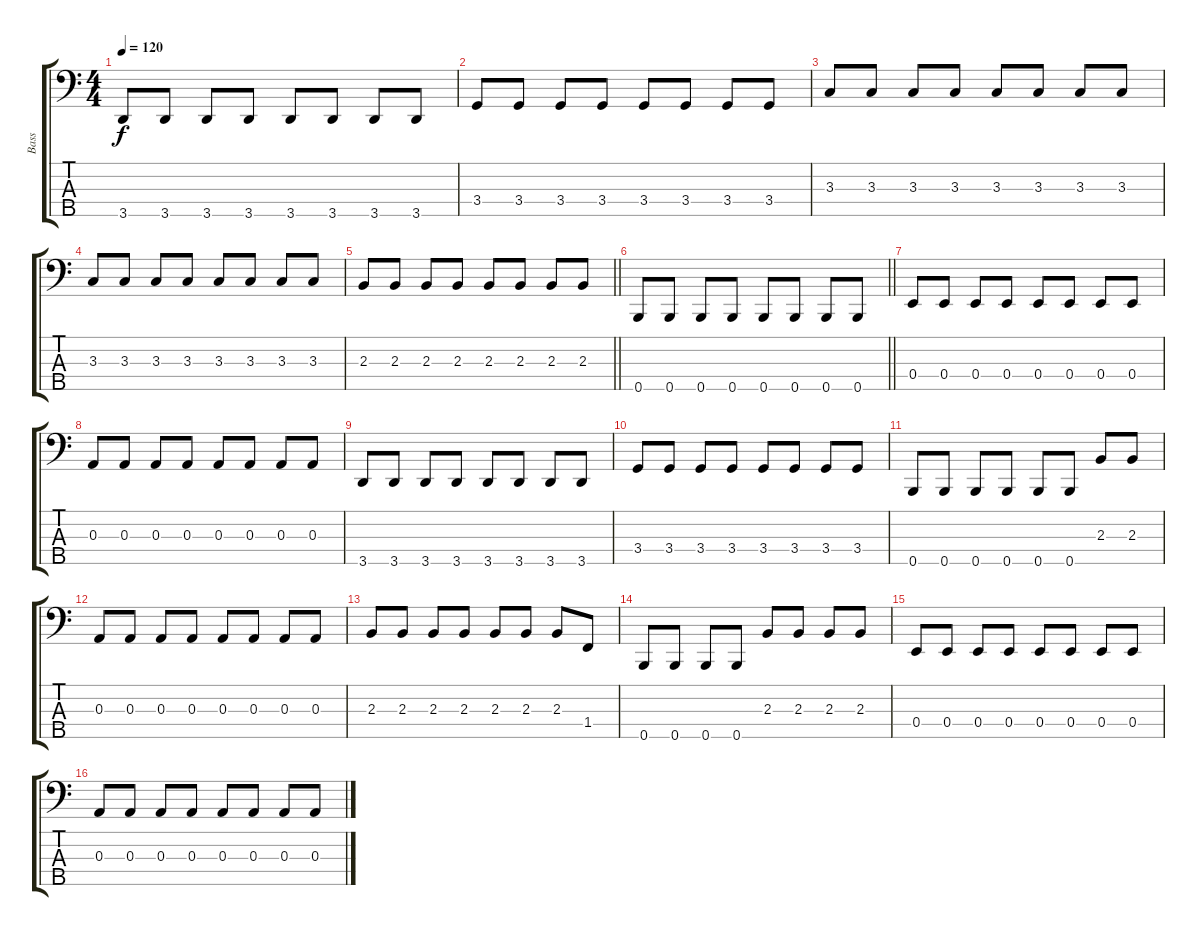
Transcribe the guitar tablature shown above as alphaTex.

\track ("Bass" "Bass") {instrument electricbassfinger}
\staff {score tabs}
\tuning (G2 D2 A1 E1 B0) {hide}
\ts (4 4)
\tempo 120
\clef f4
\ks c
3.5.8{dy f} 3.5.8 3.5.8 3.5.8 3.5.8 3.5.8 3.5.8 3.5.8 |
3.4.8 3.4.8 3.4.8 3.4.8 3.4.8 3.4.8 3.4.8 3.4.8 |
3.3.8 3.3.8 3.3.8 3.3.8 3.3.8 3.3.8 3.3.8 3.3.8 |
3.3.8 3.3.8 3.3.8 3.3.8 3.3.8 3.3.8 3.3.8 3.3.8 |
\barLineRight lightlight
2.3.8 2.3.8 2.3.8 2.3.8 2.3.8 2.3.8 2.3.8 2.3.8 |
\barLineRight lightlight
0.5.8 0.5.8 0.5.8 0.5.8 0.5.8 0.5.8 0.5.8 0.5.8 |
0.4.8 0.4.8 0.4.8 0.4.8 0.4.8 0.4.8 0.4.8 0.4.8 |
0.3.8 0.3.8 0.3.8 0.3.8 0.3.8 0.3.8 0.3.8 0.3.8 |
3.5.8 3.5.8 3.5.8 3.5.8 3.5.8 3.5.8 3.5.8 3.5.8 |
3.4.8 3.4.8 3.4.8 3.4.8 3.4.8 3.4.8 3.4.8 3.4.8 |
0.5.8 0.5.8 0.5.8 0.5.8 0.5.8 0.5.8 2.3.8 2.3.8 |
0.3.8 0.3.8 0.3.8 0.3.8 0.3.8 0.3.8 0.3.8 0.3.8 |
2.3.8 2.3.8 2.3.8 2.3.8 2.3.8 2.3.8 2.3.8 1.4.8 |
0.5.8 0.5.8 0.5.8 0.5.8 2.3.8 2.3.8 2.3.8 2.3.8 |
0.4.8 0.4.8 0.4.8 0.4.8 0.4.8 0.4.8 0.4.8 0.4.8 |
0.3.8 0.3.8 0.3.8 0.3.8 0.3.8 0.3.8 0.3.8 0.3.8
